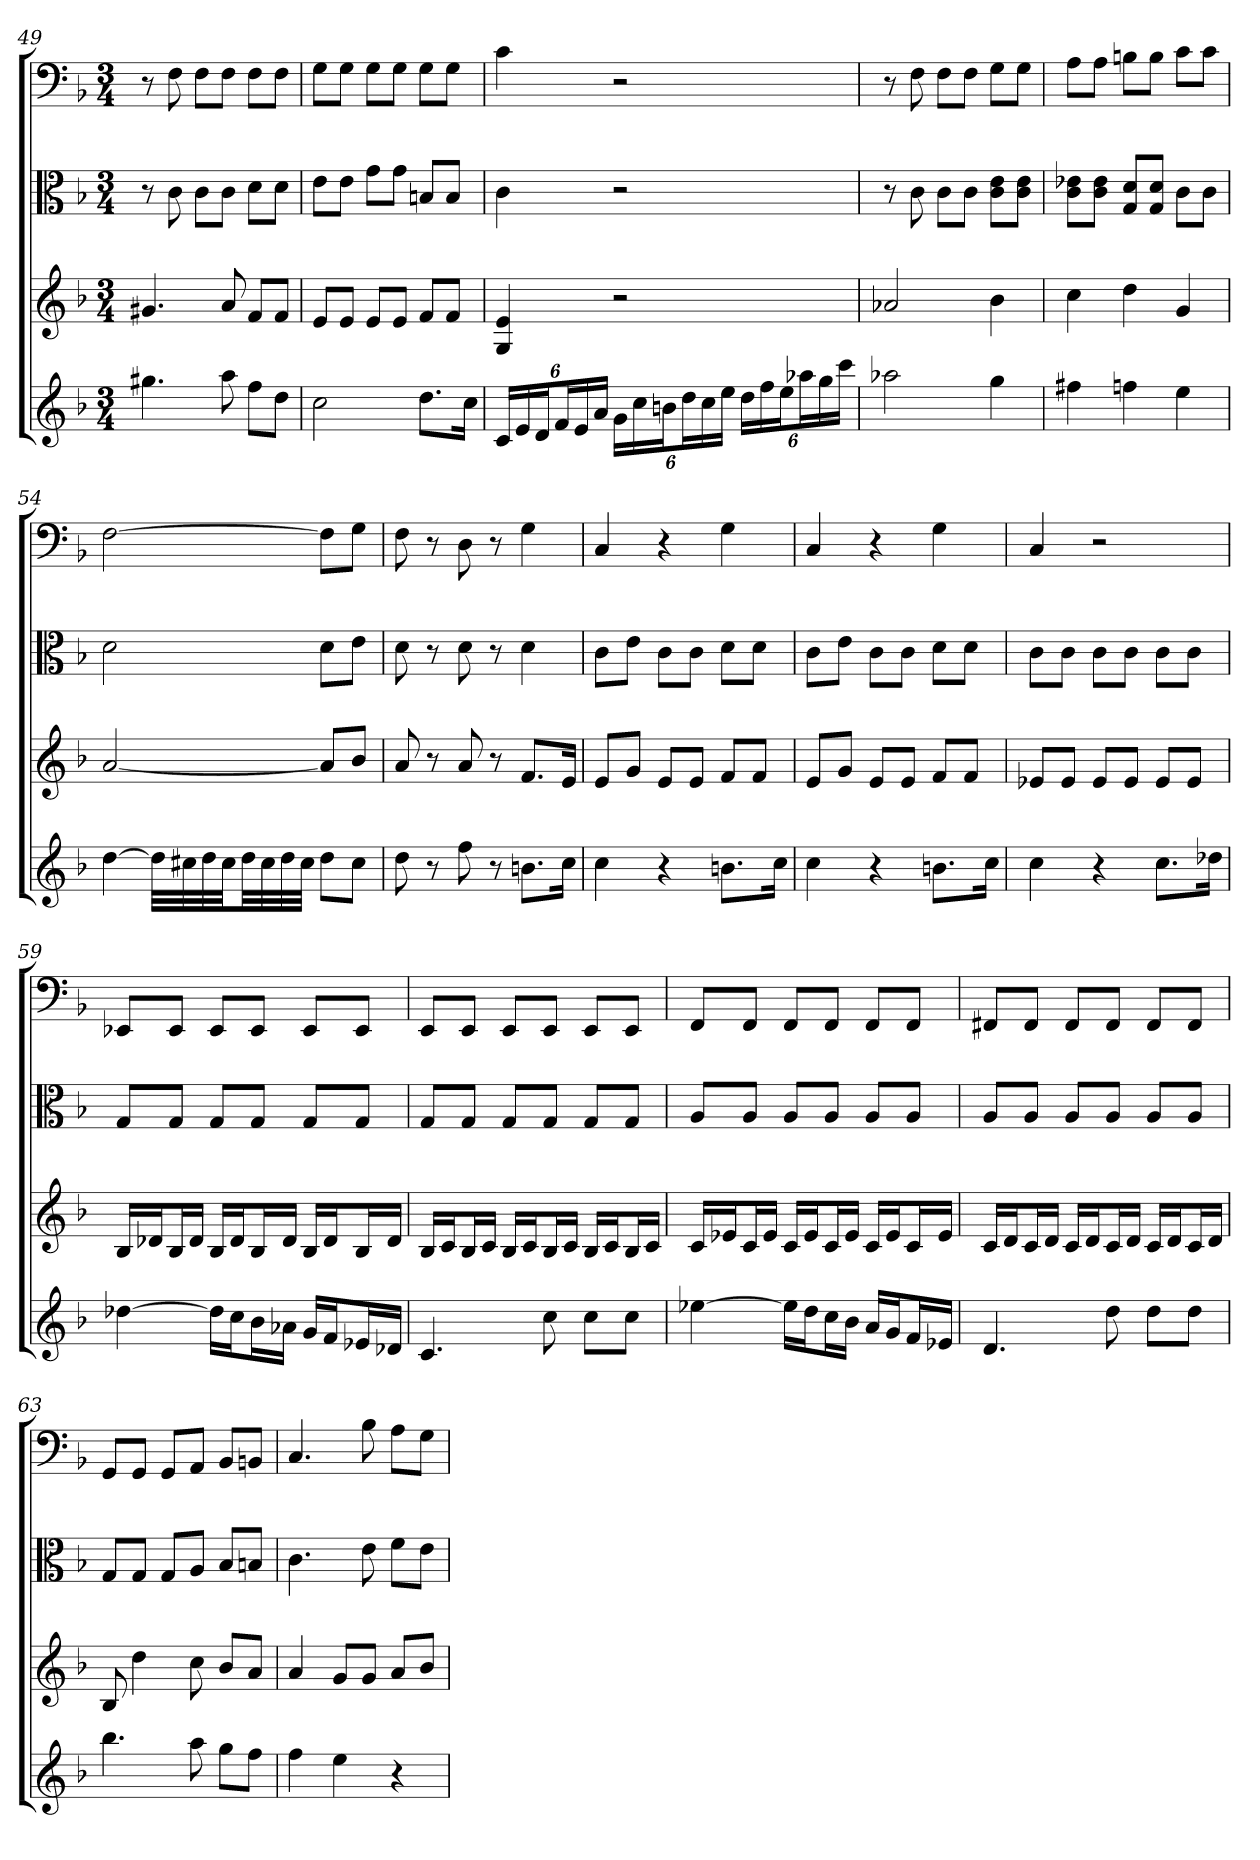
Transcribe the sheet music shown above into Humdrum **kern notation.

**kern	**kern	**kern	**kern
*part4	*part3	*part2	*part1
*staff4	*staff3	*staff2	*staff1
*	*	*clefC3	*clefF4
*k[b-]	*k[b-]	*k[b-]	*k[b-]
*F:	*F:	*F:	*F:
*M3/4	*M3/4	*M3/4	*M3/4
=49	=49	=49	=49
4.gg#X	4.g#X	8r	8r
.	.	8c	8F
.	.	8c\L	8F\L
8aa	8a	8c\J	8F\J
8ffL	8fL	8d\L	8F\L
8ddJ	8fJ	8d\J	8F\J
=50	=50	=50	=50
2cc	8eL	8e\L	8G\L
.	8eJ	8e\J	8G\J
.	8eL	8g\L	8G\L
.	8eJ	8g\J	8G\J
8.ddL	8fL	8Bn/L	8G\L
.	8fJ	8B/J	8G\J
16ccJk	.	.	.
=51	=51	=51	=51
24cLL	4G 4e	4c	4c
24e	.	.	.
24dJ	.	.	.
24fL	.	.	.
24e	.	.	.
24aJJ	.	.	.
24gLL	2r	2r	2r
24cc	.	.	.
24bnJ	.	.	.
24ddL	.	.	.
24cc	.	.	.
24eeJJ	.	.	.
24ddLL	.	.	.
24ff	.	.	.
24eeJ	.	.	.
24aa-XL	.	.	.
24gg	.	.	.
24cccJJ	.	.	.
=52	=52	=52	=52
2aa-X	2a-X	8r	8r
.	.	8c	8F
.	.	8c\L	8F\L
.	.	8c\J	8F\J
4gg	4b-	8c\ 8e\L	8G\L
.	.	8c\ 8e\J	8G\J
=53	=53	=53	=53
4ff#X	4cc	8c\ 8e-X\L	8A\L
.	.	8c\ 8e-\J	8A\J
4ffn	4dd	8G/ 8d/L	8Bn\L
.	.	8G/ 8d/J	8B\J
4ee	4g	8c\L	8c\L
.	.	8c\J	8c\J
=54	=54	=54	=54
[4dd	[2a	2d	[2F
32ddLLL]	.	.	.
32cc#X	.	.	.
32dd	.	.	.
32cc#JJ	.	.	.
32ddLL	.	.	.
32cc#	.	.	.
32dd	.	.	.
32cc#JJJ	.	.	.
8ddL	8aL]	8d\L	8F\L]
8cc#J	8b-J	8e\J	8G\J
=55	=55	=55	=55
8dd	8a	8d	8F
8r	8r	8r	8r
8ff	8a	8d	8D
8r	8r	8r	8r
8.bnL	8.fL	4d	4G
16ccJk	16eJk	.	.
=56	=56	=56	=56
4cc	8eL	8c\L	4C
.	8gJ	8e\J	.
4r	8eL	8c\L	4r
.	8eJ	8c\J	.
8.bnL	8fL	8d\L	4G
.	8fJ	8d\J	.
16ccJk	.	.	.
=57	=57	=57	=57
4cc	8eL	8c\L	4C
.	8gJ	8e\J	.
4r	8eL	8c\L	4r
.	8eJ	8c\J	.
8.bnL	8fL	8d\L	4G
.	8fJ	8d\J	.
16ccJk	.	.	.
=58	=58	=58	=58
4cc	8e-XL	8c\L	4C
.	8e-J	8c\J	.
4r	8e-L	8c\L	2r
.	8e-J	8c\J	.
8.ccL	8e-L	8c\L	.
.	8e-J	8c\J	.
16dd-XJk	.	.	.
=59	=59	=59	=59
[4dd-X	16B-LL	8G/L	8EE-X/L
.	16d-XJ	.	.
.	16B-L	8G/J	8EE-/J
.	16d-JJ	.	.
16dd-LL]	16B-LL	8G/L	8EE-/L
16ccJ	16d-J	.	.
16b-L	16B-L	8G/J	8EE-/J
16a-XJJ	16d-JJ	.	.
16gLL	16B-LL	8G/L	8EE-/L
16fJ	16d-J	.	.
16e-XL	16B-L	8G/J	8EE-/J
16d-XJJ	16d-JJ	.	.
=60	=60	=60	=60
4.c	16B-LL	8G/L	8EE/L
.	16cJ	.	.
.	16B-L	8G/J	8EE/J
.	16cJJ	.	.
.	16B-LL	8G/L	8EE/L
.	16cJ	.	.
8cc	16B-L	8G/J	8EE/J
.	16cJJ	.	.
8ccL	16B-LL	8G/L	8EE/L
.	16cJ	.	.
8ccJ	16B-L	8G/J	8EE/J
.	16cJJ	.	.
=61	=61	=61	=61
[4ee-X	16cLL	8A/L	8FF/L
.	16e-XJ	.	.
.	16cL	8A/J	8FF/J
.	16e-JJ	.	.
16ee-LL]	16cLL	8A/L	8FF/L
16ddJ	16e-J	.	.
16ccL	16cL	8A/J	8FF/J
16b-JJ	16e-JJ	.	.
16aLL	16cLL	8A/L	8FF/L
16gJ	16e-J	.	.
16fL	16cL	8A/J	8FF/J
16e-XJJ	16e-JJ	.	.
=62	=62	=62	=62
4.d	16cLL	8A/L	8FF#X/L
.	16dJ	.	.
.	16cL	8A/J	8FF#/J
.	16dJJ	.	.
.	16cLL	8A/L	8FF#/L
.	16dJ	.	.
8dd	16cL	8A/J	8FF#/J
.	16dJJ	.	.
8ddL	16cLL	8A/L	8FF#/L
.	16dJ	.	.
8ddJ	16cL	8A/J	8FF#/J
.	16dJJ	.	.
=63	=63	=63	=63
4.bb-	8B-	8G/L	8GG/L
.	4dd	8G/J	8GG/J
.	.	8G/L	8GG/L
8aa	8cc	8A/J	8AA/J
8ggL	8b-L	8B-/L	8BB-/L
8ffJ	8aJ	8Bn/J	8BBn/J
=64	=64	=64	=64
4ff	4a	4.c	4.C
4ee	8gL	.	.
.	8gJ	8e	8B-
4r	8aL	8f\L	8A\L
.	8b-J	8e\J	8G\J
=	=	=	=
*-	*-	*-	*-
